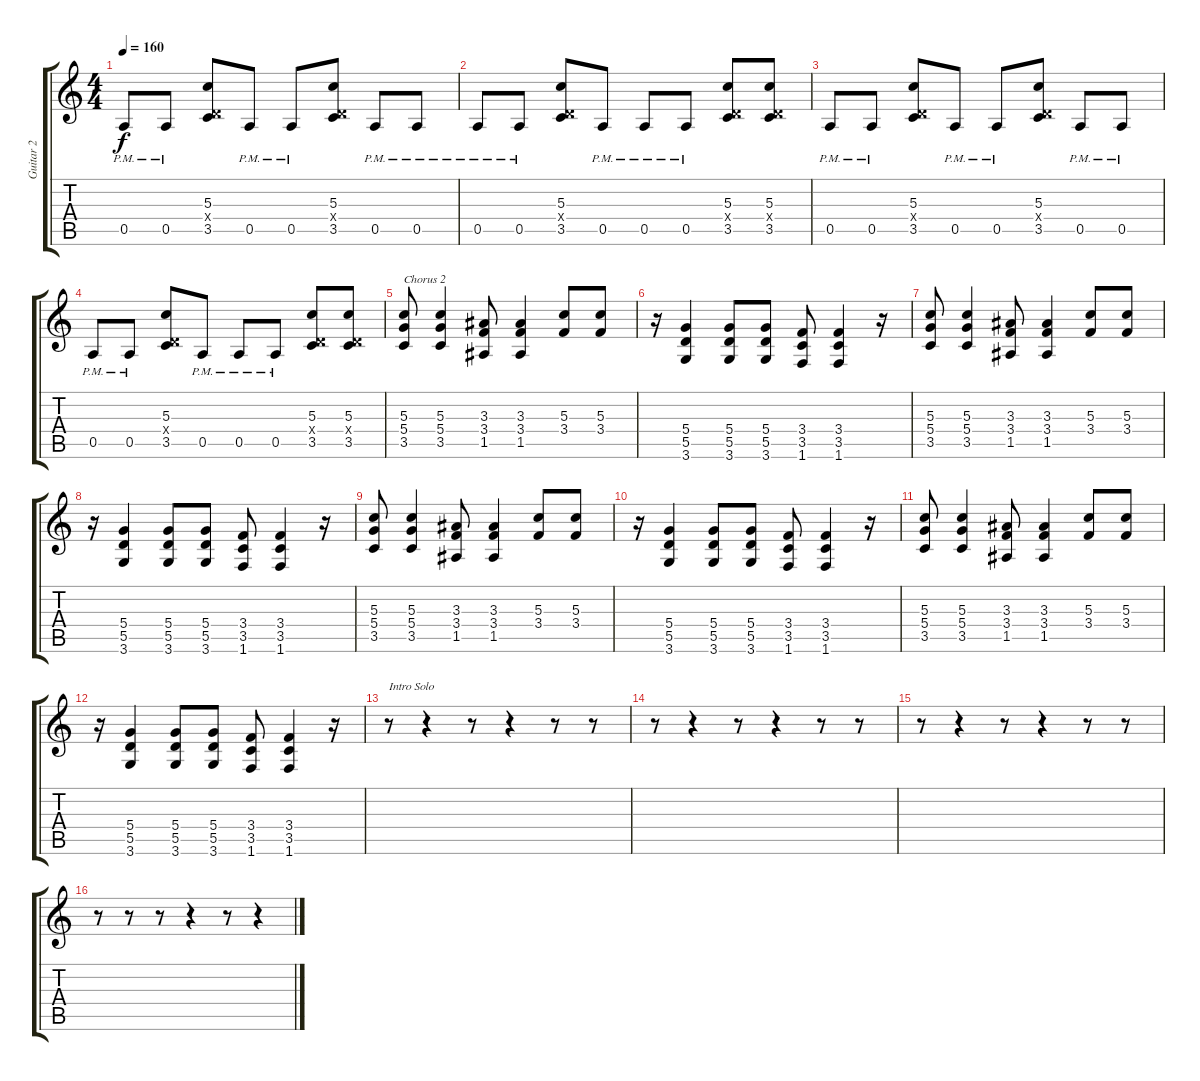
\track ("Guitar 2" "Guitar 2") {instrument overdrivenguitar}
\staff {score tabs}
\tuning (E4 B3 G3 D3 A2 E2) {hide}
\ts (4 4)
\tempo 160
\clef g2
\ks c
0.5{pm}.8{dy f} 0.5{pm}.8 (5.3 0.4{x} 3.5).8 0.5{pm}.8 0.5{pm}.8 (5.3 0.4{x} 3.5).8 0.5{pm}.8 0.5{pm}.8 |
0.5{pm}.8 0.5{pm}.8 (5.3 0.4{x} 3.5).8 0.5{pm}.8 0.5{pm}.8 0.5{pm}.8 (5.3 0.4{x} 3.5).8 (5.3 0.4{x} 3.5).8 |
0.5{pm}.8 0.5{pm}.8 (5.3 0.4{x} 3.5).8 0.5{pm}.8 0.5{pm}.8 (5.3 0.4{x} 3.5).8 0.5{pm}.8 0.5{pm}.8 |
0.5{pm}.8 0.5{pm}.8 (5.3 0.4{x} 3.5).8 0.5{pm}.8 0.5{pm}.8 0.5{pm}.8 (5.3 0.4{x} 3.5).8 (5.3 0.4{x} 3.5).8 |
(5.3 5.4 3.5).8{txt "Chorus 2"} (5.3 5.4 3.5).4 (3.3 3.4 1.5).8 (3.3 3.4 1.5).4 (5.3 3.4).8 (5.3 3.4).8 |
r.16 (5.4 5.5 3.6).4 (5.4 5.5 3.6).8 (5.4 5.5 3.6).8 (3.4 3.5 1.6).8 (3.4 3.5 1.6).4 r.16 |
(5.3 5.4 3.5).8 (5.3 5.4 3.5).4 (3.3 3.4 1.5).8 (3.3 3.4 1.5).4 (5.3 3.4).8 (5.3 3.4).8 |
r.16 (5.4 5.5 3.6).4 (5.4 5.5 3.6).8 (5.4 5.5 3.6).8 (3.4 3.5 1.6).8 (3.4 3.5 1.6).4 r.16 |
(5.3 5.4 3.5).8 (5.3 5.4 3.5).4 (3.3 3.4 1.5).8 (3.3 3.4 1.5).4 (5.3 3.4).8 (5.3 3.4).8 |
r.16 (5.4 5.5 3.6).4 (5.4 5.5 3.6).8 (5.4 5.5 3.6).8 (3.4 3.5 1.6).8 (3.4 3.5 1.6).4 r.16 |
(5.3 5.4 3.5).8 (5.3 5.4 3.5).4 (3.3 3.4 1.5).8 (3.3 3.4 1.5).4 (5.3 3.4).8 (5.3 3.4).8 |
r.16 (5.4 5.5 3.6).4 (5.4 5.5 3.6).8 (5.4 5.5 3.6).8 (3.4 3.5 1.6).8 (3.4 3.5 1.6).4 r.16 |
r.8{txt "Intro Solo"} r.4 r.8 r.4 r.8 r.8 |
r.8 r.4 r.8 r.4 r.8 r.8 |
r.8 r.4 r.8 r.4 r.8 r.8 |
r.8 r.8 r.8 r.4 r.8 r.4
